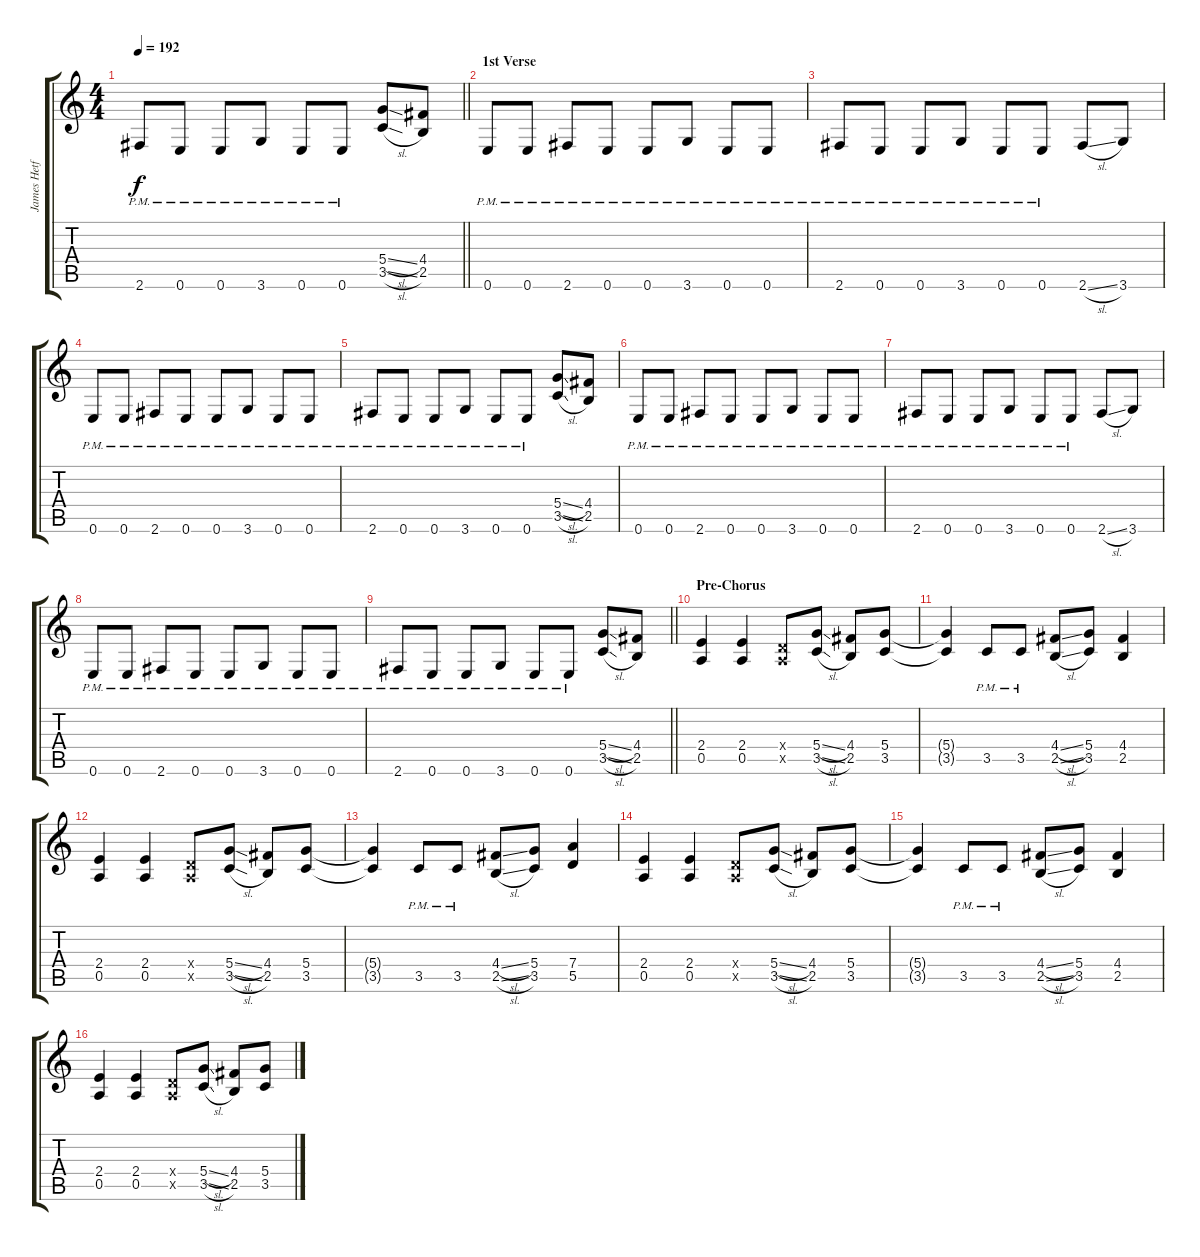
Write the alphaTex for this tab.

\track ("James Hetfield - Rhythm Guitar" "James Hetf") {instrument distortionguitar}
\staff {score tabs}
\tuning (E4 B3 G3 D3 A2 E2) {hide}
\ts (4 4)
\tempo 192
\clef g2
\barLineRight lightlight
\ks c
2.6{pm}.8{dy f} 0.6{pm}.8 0.6{pm}.8 3.6{pm}.8 0.6{pm}.8 0.6{pm}.8 (5.4{sl} 3.5{sl}).8 (4.4 2.5).8 |
\section ("" "1st Verse")
0.6{pm}.8 0.6{pm}.8 2.6{pm}.8 0.6{pm}.8 0.6{pm}.8 3.6{pm}.8 0.6{pm}.8 0.6{pm}.8 |
2.6{pm}.8 0.6{pm}.8 0.6{pm}.8 3.6{pm}.8 0.6{pm}.8 0.6{pm}.8 2.6{sl}.8 3.6.8 |
0.6{pm}.8 0.6{pm}.8 2.6{pm}.8 0.6{pm}.8 0.6{pm}.8 3.6{pm}.8 0.6{pm}.8 0.6{pm}.8 |
2.6{pm}.8 0.6{pm}.8 0.6{pm}.8 3.6{pm}.8 0.6{pm}.8 0.6{pm}.8 (5.4{sl} 3.5{sl}).8 (4.4 2.5).8 |
0.6{pm}.8 0.6{pm}.8 2.6{pm}.8 0.6{pm}.8 0.6{pm}.8 3.6{pm}.8 0.6{pm}.8 0.6{pm}.8 |
2.6{pm}.8 0.6{pm}.8 0.6{pm}.8 3.6{pm}.8 0.6{pm}.8 0.6{pm}.8 2.6{sl}.8 3.6.8 |
0.6{pm}.8 0.6{pm}.8 2.6{pm}.8 0.6{pm}.8 0.6{pm}.8 3.6{pm}.8 0.6{pm}.8 0.6{pm}.8 |
\barLineRight lightlight
2.6{pm}.8 0.6{pm}.8 0.6{pm}.8 3.6{pm}.8 0.6{pm}.8 0.6{pm}.8 (5.4{sl} 3.5{sl}).8 (4.4 2.5).8 |
\section ("" "Pre-Chorus")
(2.4 0.5).4 (2.4 0.5).4 (0.4{x} 0.5{x}).8 (5.4{sl} 3.5{sl}).8 (4.4 2.5).8 (5.4 3.5).8 |
(5.4{t} 3.5{t}).4 3.5{pm}.8 3.5{pm}.8 (4.4{sl} 2.5{sl}).8 (5.4 3.5).8 (4.4 2.5).4 |
(2.4 0.5).4 (2.4 0.5).4 (0.4{x} 0.5{x}).8 (5.4{sl} 3.5{sl}).8 (4.4 2.5).8 (5.4 3.5).8 |
(5.4{t} 3.5{t}).4 3.5{pm}.8 3.5{pm}.8 (4.4{sl} 2.5{sl}).8 (5.4 3.5).8 (7.4 5.5).4 |
(2.4 0.5).4 (2.4 0.5).4 (0.4{x} 0.5{x}).8 (5.4{sl} 3.5{sl}).8 (4.4 2.5).8 (5.4 3.5).8 |
(5.4{t} 3.5{t}).4 3.5{pm}.8 3.5{pm}.8 (4.4{sl} 2.5{sl}).8 (5.4 3.5).8 (4.4 2.5).4 |
(2.4 0.5).4 (2.4 0.5).4 (0.4{x} 0.5{x}).8 (5.4{sl} 3.5{sl}).8 (4.4 2.5).8 (5.4 3.5).8
